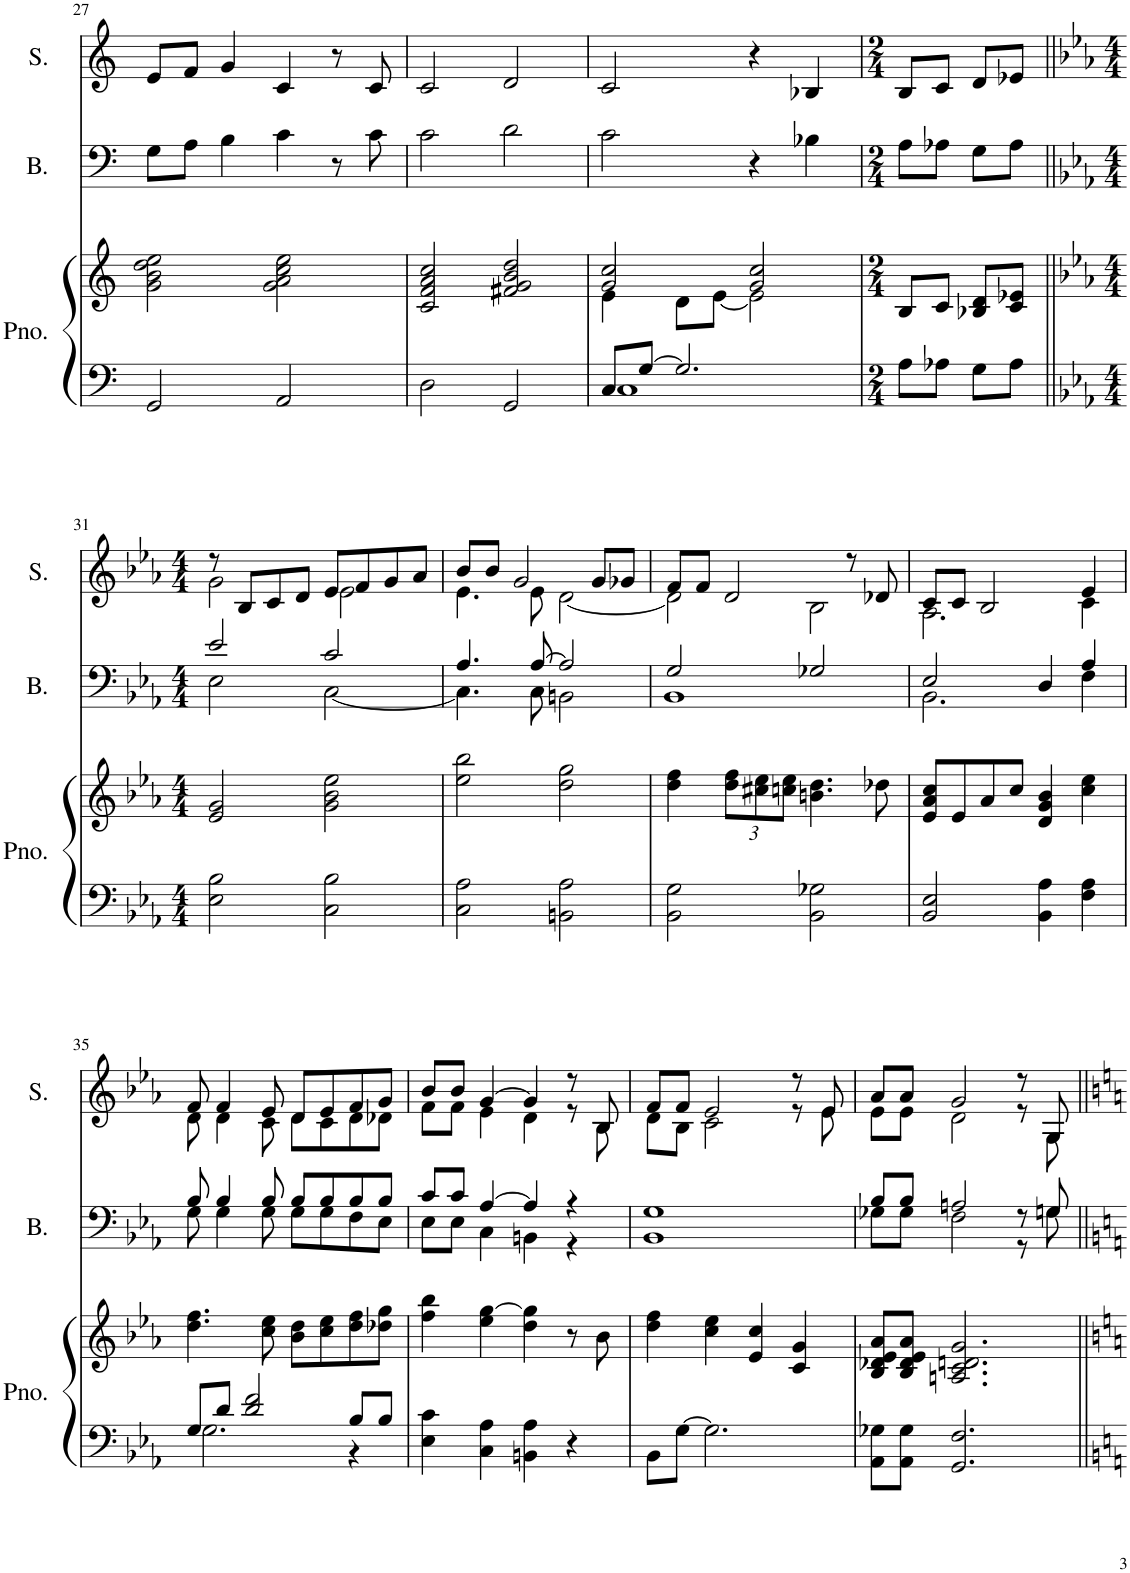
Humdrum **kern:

**kern	**kern	**kern	**kern
*part3	*part3	*part2	*part1
*staff4	*staff3	*staff2	*staff1
*I"Klavier	*	*I"Bass	*I"Sopran
*	*	*I'B.	*I'S.
!!LO:PB:g=z
*clefF4	*clefG2	*clefF4	*clefG2
*	*	*ITrd8c14	*ITrd1c2
*k[]	*k[]	*k[]	*k[]
*M4/4	*M4/4	*M4/4	*M4/4
=27	=27	=27	=27
2GG/	2g\ 2b\ 2dd\ 2ee\	8G\L	8e/L
.	.	8A\J	8f/J
.	.	4B\	4g/
2AA/	2g\ 2a\ 2cc\ 2ee\	4c\	4c/
.	.	8r	8r
.	.	8c\	8c/
=28	=28	=28	=28
2D\	2c/ 2f/ 2a/ 2cc/	2c\	2c/
2GG/	2f#X/ 2g/ 2b/ 2dd/	2d\	2d/
=29	=29	=29	=29
*^	*^	*	*
8C/L	1C	2g/ 2cc/	4e\	2c\	2c/
[8G/J	.	.	.	.	.
2.G/]	.	.	8d\L	.	.
.	.	.	[8e\J	.	.
.	.	2g/ 2cc/	2e\]	4r	4r
.	.	.	.	4B-X\	4B-X/
*v	*v	*	*	*	*
*	*v	*v	*	*
=30	=30	=30	=30
*M2/4	*M2/4	*M2/4	*M2/4
8A\L	8B/L	8A\L	8B/L
8A-X\J	8c/J	8A-X\J	8c/J
8G\L	8B-X/ 8d/L	8G\L	8d/L
8A-\J	8c/ 8e-X/J	8A-\J	8e-X/J
!!LO:LB:g=z
=31||	=31||	=31||	=31||
*k[b-e-a-]	*k[b-e-a-]	*k[b-e-a-]	*k[b-e-a-]
*M4/4	*M4/4	*M4/4	*M4/4
*	*	*^	*^
2E-\ 2B-\	2e-/ 2g/	2e-/	2E-\	8r	2g\
.	.	.	.	8B-/L	.
.	.	.	.	8c/	.
.	.	.	.	8d/J	.
2C\ 2B-\	2g\ 2b-\ 2ee-\	2c/	[2C\	8e-/L	2e-\
.	.	.	.	8f/	.
.	.	.	.	8g/	.
.	.	.	.	8a-/J	.
=32	=32	=32	=32	=32	=32
2C\ 2A-\	2ee-\ 2bb-\	4.A-/	4.C\]	8b-/L	4.e-\
.	.	.	.	8b-/J	.
.	.	.	.	2g/	.
.	.	[8A-/	8C\	.	8e-\
2BBn\ 2A-\	2dd\ 2gg\	2A-/]	2BBn\	.	[2d\
.	.	.	.	8g/L	.
.	.	.	.	8g-X/J	.
=33	=33	=33	=33	=33	=33
2BB-\ 2G\	4dd\ 4ff\	2G/	1BB-	8f/L	2d\]
.	.	.	.	8f/J	.
*	*Xbrackettup	*	*	*	*
.	12dd\ 12ff\L	.	.	2d/	.
.	12cc#X\ 12ee-\	.	.	.	.
.	12ccn\ 12ee-\J	.	.	.	.
2BB-\ 2G-X\	4.bn\ 4.dd\	2G-X/	.	.	2B-\
.	.	.	.	8r	.
.	8dd-X\	.	.	8d-X/	.
=34	=34	=34	=34	=34	=34
2BB-/ 2E-/	8e-/ 8a-/ 8cc/L	2E-/	2.BB-\	8c/L	2.A-\
.	8e-/	.	.	8c/J	.
.	8a-/	.	.	2B-/	.
.	8cc/J	.	.	.	.
4BB-\ 4A-\	4d/ 4g/ 4b-/	4D/	.	.	.
4F\ 4A-\	4cc\ 4ee-\	4A-/	4F\	4e-/	4c\
!!LO:LB:g=z	!!
=35	=35	=35	=35	=35	=35
*^	*	*	*	*	*
8G/L	2.G\	4.dd\ 4.ff\	8B-/	8G\	8f/	8d\
8d/J	.	.	4B-/	4G\	4f/	4d\
2d/ 2f/	.	.	.	.	.	.
.	.	8cc\ 8ee-\	8B-/	8G\	8e-/	8c\
.	.	8b-\ 8dd\L	8B-/L	8G\L	8d/L	8d\L
.	.	8cc\ 8ee-\	8B-/	8G\	8e-/	8c\
8B-/L	4r	8dd\ 8ff\	8B-/	8F\	8f/	8d\
8B-/J	.	8dd-X\ 8gg\J	8B-/J	8E-\J	8g/J	8d-X\J
*v	*v	*	*	*	*	*
=36	=36	=36	=36	=36	=36
4E-\ 4c\	4ff\ 4bb-\	8c/L	8E-\L	8b-/L	8f\L
.	.	8c/J	8E-\J	8b-/J	8f\J
4C\ 4A-\	4ee-\ [4gg\	[4A-/	4C\	[4g/	4e-\
4BBn\ 4A-\	4dd\ 4gg\]	4A-/]	4BBn\	4g/]	4d\
4r	8r	4r	4r	8r	8r
.	8b-\	.	.	8B-/	8B-\
=37	=37	=37	=37	=37	=37
8BB-\L	4dd\ 4ff\	1G	1BB-	8f/L	8d\L
[8G\J	.	.	.	8f/J	8B-\J
2.G\]	4cc\ 4ee-\	.	.	2e-/	2c\
.	4e-/ 4cc/	.	.	.	.
.	4c/ 4g/	.	.	8r	8r
.	.	.	.	8e-/	8e-\
=38	=38	=38	=38	=38	=38
8AA-\ 8G-X\L	8B-/ 8d-X/ 8e-/ 8a-/L	8B-/L	8G-X\L	8a-/L	8e-\L
8AA-\ 8G-\J	8B-/ 8d-/ 8e-/ 8a-/J	8B-/J	8G-\J	8a-/J	8e-\J
2.GG/ 2.F/	2.An/ 2.c/ 2.dn/ 2.g/	2An/	2F\	2g/	2d\
.	.	8r	8r	8r	8r
.	.	8Gn/	8G\	8G/	8G\
*	*	*v	*v	*	*
*	*	*	*v	*v
=||	=||	=||	=||
*-	*-	*-	*-
